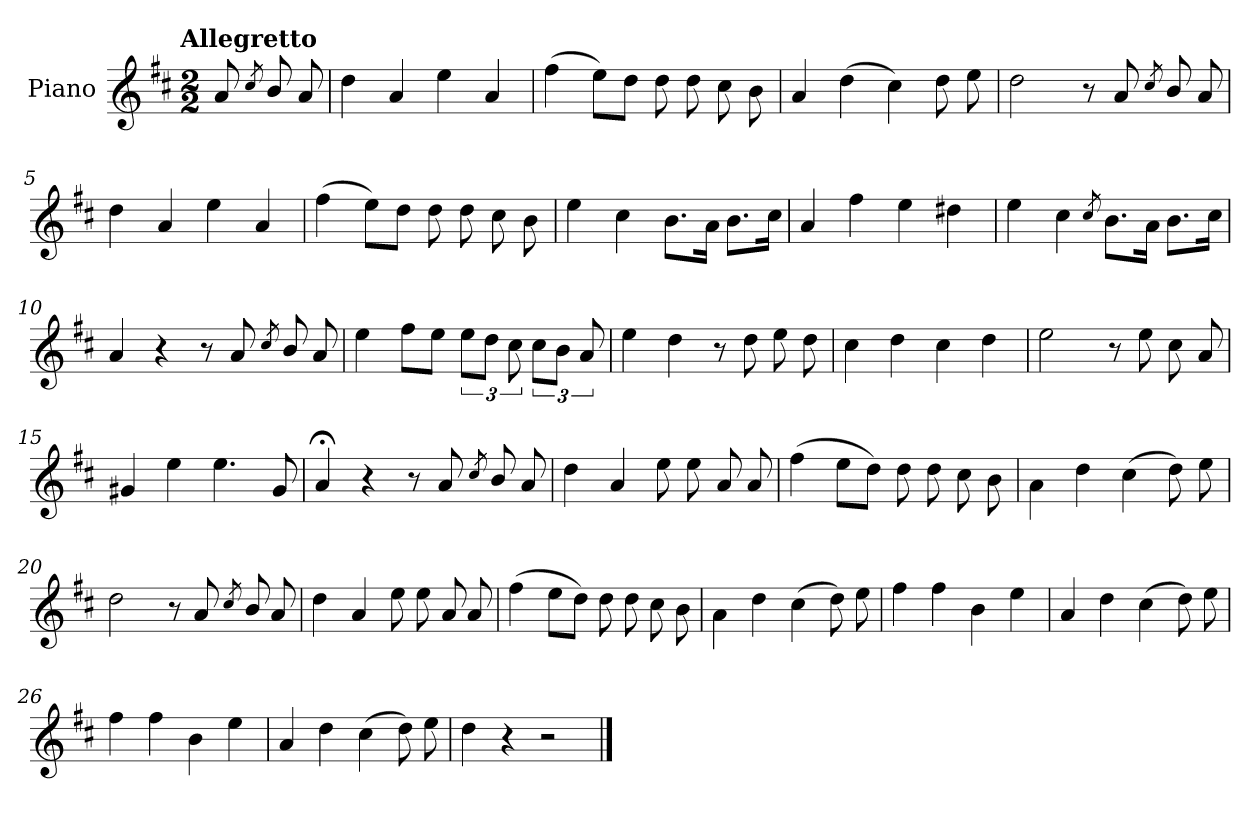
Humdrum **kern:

**kern
*part1
*staff1
*I"Piano
*I'Pno.
*clefG2
*k[f#c#]
!!LO:TX:omd:t=Allegretto
*M2/2
*MM116
=
8a/
8qcc#/
8b/
8a/
=1
4dd\
4a/
4ee\
4a/
=2
(>4ff#\
8ee\L)
8dd\J
8dd\
8dd\
8cc#\
8b\
=3
4a/
(>4dd\
4cc#\)
8dd\
8ee\
!!LO:LB:g=z
=4
2dd\
8r
8a/
8qcc#/
8b/
8a/
=5
4dd\
4a/
4ee\
4a/
=6
(>4ff#\
8ee\L)
8dd\J
8dd\
8dd\
8cc#\
8b\
=7
4ee\
4cc#\
8.b\L
16a\Jk
8.b\L
16cc#\Jk
=8
4a/
4ff#\
4ee\
4dd#X\
!!LO:LB:g=z
=9
4ee\
4cc#\
8qcc#/
8.b\L
16a\Jk
8.b\L
16cc#\Jk
=10
4a/
4r
8r
8a/
8qcc#/
8b/
8a/
=11
4ee\
8ff#\L
8ee\J
12ee\L
12dd\J
12cc#\
12cc#\L
12b\J
12a/
=12
4ee\
4dd\
8r
8dd\
8ee\
8dd\
!!LO:LB:g=z
=13
4cc#\
4dd\
4cc#\
4dd\
=14
2ee\
8r
8ee\
8cc#\
8a/
=15
4g#X/
4ee\
4.ee\
8g#/
=16
4a;</
4r
8r
8a/
8qcc#/
8b/
8a/
=17
4dd\
4a/
8ee\
8ee\
8a/
8a/
!!LO:LB:g=z
=18
(>4ff#\
8ee\L
8dd\J)
8dd\
8dd\
8cc#\
8b\
=19
4a\
4dd\
(>4cc#\
8dd\)
8ee\
=20
2dd\
8r
8a/
8qcc#/
8b/
8a/
=21
4dd\
4a/
8ee\
8ee\
8a/
8a/
=22
(>4ff#\
8ee\L
8dd\J)
8dd\
8dd\
8cc#\
8b\
!!LO:LB:g=z
=23
4a\
4dd\
(>4cc#\
8dd\)
8ee\
=24
4ff#\
4ff#\
4b\
4ee\
=25
4a/
4dd\
(>4cc#\
8dd\)
8ee\
=26
4ff#\
4ff#\
4b\
4ee\
=27
4a/
4dd\
(>4cc#\
8dd\)
8ee\
=28
4dd\
4r
2r
==
*-
